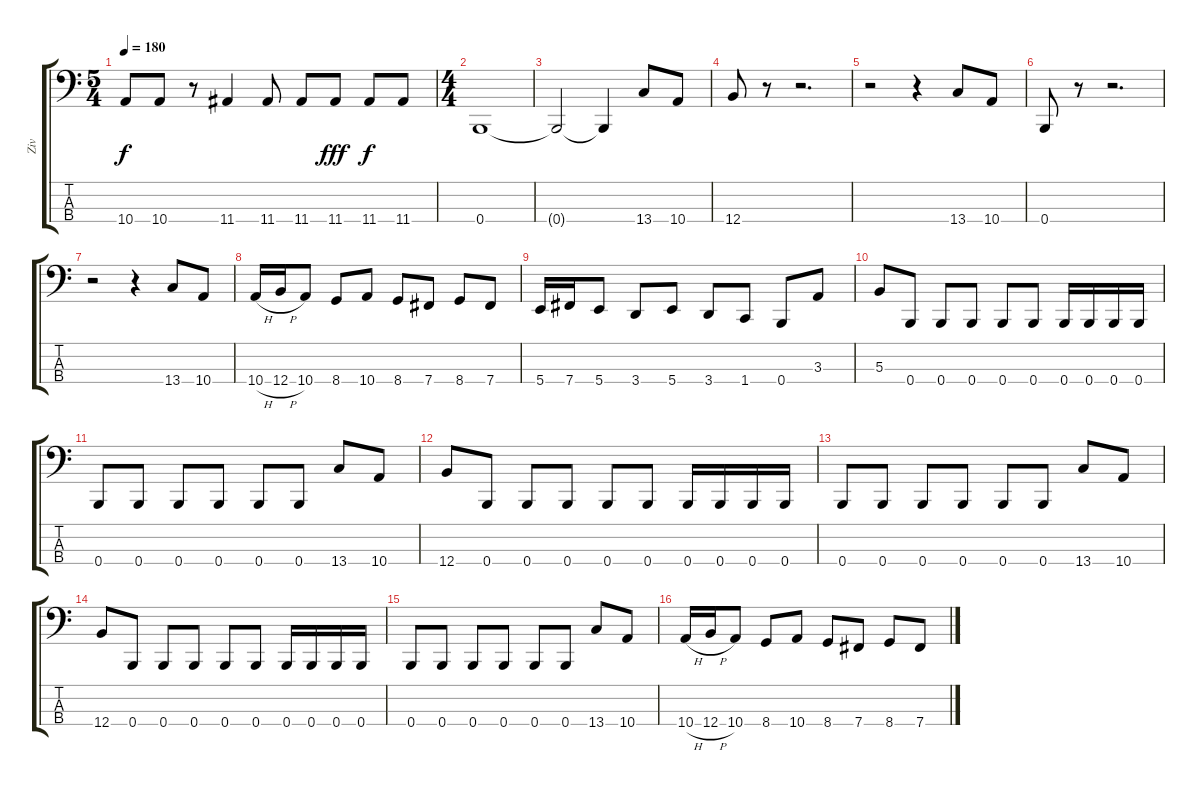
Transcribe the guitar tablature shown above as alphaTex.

\track ("Ziv" "Ziv") {instrument electricbasspick}
\staff {score tabs}
\tuning (E2 B1 Gb1 B0) {hide}
\ts (5 4)
\tempo 180
\clef f4
\ks c
10.4{t}.8{dy f} 10.4.8 r.8 11.4.4 11.4.8 11.4.8 11.4.8{dy fff} 11.4.8{dy f} 11.4.8 |
\ts (4 4)
0.4.1 |
0.4{t}.2 0.4{t}.4 13.4.8 10.4.8 |
12.4.8 r.8 r.2{d} |
r.2 r.4 13.4.8 10.4.8 |
0.4.8 r.8 r.2{d} |
r.2 r.4 13.4.8 10.4.8 |
10.4{h}.16 12.4{h}.16 10.4.8 8.4.8 10.4.8 8.4.8 7.4.8 8.4.8 7.4.8 |
5.4.16 7.4.16 5.4.8 3.4.8 5.4.8 3.4.8 1.4.8 0.4.8 3.3.8 |
5.3.8 0.4.8 0.4.8 0.4.8 0.4.8 0.4.8 0.4.16 0.4.16 0.4.16 0.4.16 |
0.4.8 0.4.8 0.4.8 0.4.8 0.4.8 0.4.8 13.4.8 10.4.8 |
12.4.8 0.4.8 0.4.8 0.4.8 0.4.8 0.4.8 0.4.16 0.4.16 0.4.16 0.4.16 |
0.4.8 0.4.8 0.4.8 0.4.8 0.4.8 0.4.8 13.4.8 10.4.8 |
12.4.8 0.4.8 0.4.8 0.4.8 0.4.8 0.4.8 0.4.16 0.4.16 0.4.16 0.4.16 |
0.4.8 0.4.8 0.4.8 0.4.8 0.4.8 0.4.8 13.4.8 10.4.8 |
10.4{h}.16 12.4{h}.16 10.4.8 8.4.8 10.4.8 8.4.8 7.4.8 8.4.8 7.4.8
